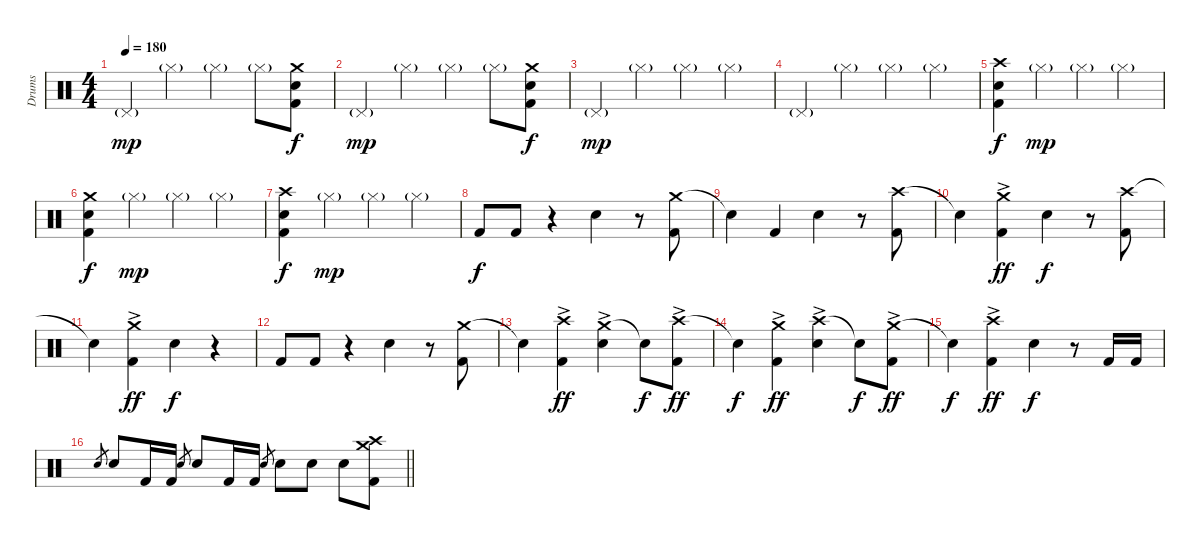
\track ("Drums" "Drums") {instrument percussion}
\staff {score}
\articulation defaults
\ts (4 4)
\tempo 180
\clef neutral
\ks c "Pedal Hi-Hat (hit)"{g}.4{dy mp} "Hi-Hat (closed)"{g}.4 "Hi-Hat (closed)"{g}.4 "Hi-Hat (closed)"{g}.8
("Crash medium (hit)" "Electric Snare (hit)" "Kick (hit) 2").8{dy f} |
"Pedal Hi-Hat (hit)"{g}.4{dy mp} "Hi-Hat (closed)"{g}.4 "Hi-Hat (closed)"{g}.4 "Hi-Hat (closed)"{g}.8 ("Crash medium (hit)" "Electric Snare (hit)" "Kick (hit) 2").8{dy f} |
"Pedal Hi-Hat (hit)"{g}.4{dy mp} "Hi-Hat (closed)"{g}.4 "Hi-Hat (closed)"{g}.4 "Hi-Hat (closed)"{g}.4 |
"Pedal Hi-Hat (hit)"{g}.4 "Hi-Hat (closed)"{g}.4 "Hi-Hat (closed)"{g}.4 "Hi-Hat (closed)"{g}.4 |
("Crash high (hit)" "Electric Snare (hit)" "Kick (hit) 2").4{dy f} "Hi-Hat (closed)"{g}.4{dy mp} "Hi-Hat (closed)"{g}.4 "Hi-Hat (closed)"{g}.4 |
("Crash medium (hit)" "Electric Snare (hit)" "Kick (hit) 2").4{dy f} "Hi-Hat (closed)"{g}.4{dy mp} "Hi-Hat (closed)"{g}.4 "Hi-Hat (closed)"{g}.4 |
("Crash high (hit)" "Electric Snare (hit)" "Kick (hit) 2").4{dy f} "Hi-Hat (closed)"{g}.4{dy mp} "Hi-Hat (closed)"{g}.4 "Hi-Hat (closed)"{g}.4 |
"Kick (hit) 2".8{dy f} "Kick (hit) 2".8 r.4 "Electric Snare (hit)".4 r.8 ("Crash medium (hit)" "Kick (hit) 2").8 |
"Snare (hit)"{t}.4 "Kick (hit) 2".4 "Electric Snare (hit)".4 r.8 ("Crash high (hit)" "Kick (hit) 2").8 |
"Snare (hit)"{t}.4 ("Crash medium (hit)"{ac} "Kick (hit) 2").4{dy ff} "Electric Snare (hit)".4{dy f} r.8 ("Crash high (hit)" "Kick (hit) 2").8 |
"Snare (hit)"{t}.4 ("Crash medium (hit)"{ac} "Kick (hit) 2").4{dy ff} "Electric Snare (hit)".4{dy f} r.4 |
"Kick (hit) 2".8 "Kick (hit) 2".8 r.4 "Electric Snare (hit)".4 r.8 ("Crash medium (hit)" "Kick (hit) 2").8 |
"Snare (hit)"{t}.4 ("Crash high (hit)"{ac} "Kick (hit) 2").4{dy ff} ("Crash medium (hit)"{ac} "Electric Snare (hit)").4 "Snare (hit)"{t}.8{dy f} ("Crash high (hit)"{ac} "Kick (hit) 2").8{dy ff} |
"Snare (hit)"{t}.4{dy f} ("Crash medium (hit)"{ac} "Kick (hit) 2").4{dy ff} ("Crash high (hit)"{ac} "Electric Snare (hit)").4 "Snare (hit)"{t}.8{dy f} ("Crash medium (hit)"{ac} "Kick (hit) 2").8{dy ff} |
"Snare (hit)"{t}.4{dy f} ("Crash high (hit)"{ac} "Kick (hit) 2").4{dy ff} "Electric Snare (hit)".4{dy f} r.8 "Kick (hit) 2".16 "Kick (hit) 2".16 |
\barLineRight lightlight "Electric Snare (hit)".8{gr} "Electric Snare (hit)".8 "Kick (hit) 2".16 "Kick (hit) 2".16 "Electric Snare (hit)".8{gr} "Electric Snare (hit)".8 "Kick (hit) 2".16 "Kick (hit) 2".16 "Electric Snare (hit)".8{gr} "Electric Snare (hit)".8 "Electric Snare (hit)".8 "Electric Snare (hit)".8
("Crash high (hit)" "Crash medium (hit)" "Kick (hit) 2").8
